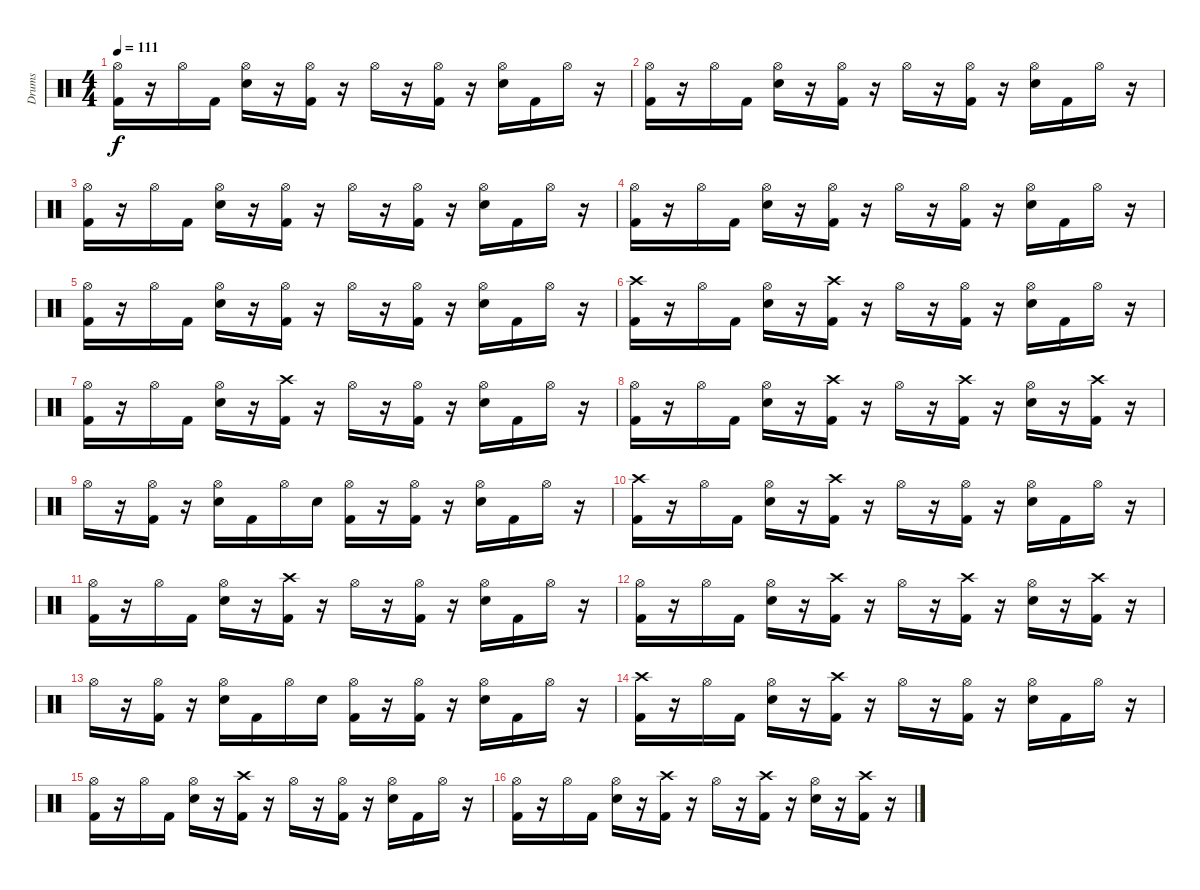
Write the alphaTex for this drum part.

\track ("Drums" "Drums") {instrument percussion}
\staff {score}
\articulation defaults
\ts (4 4)
\tempo 111
\clef neutral
\ks c
("Hi-Hat (open)" "Kick (hit) 2").16{dy f} r.16 "Hi-Hat (open)".16 "Kick (hit) 2".16 ("Hi-Hat (open)" "Snare (hit) 2").16 r.16 ("Hi-Hat (open)" "Kick (hit) 2").16 r.16 "Hi-Hat (open)".16 r.16 ("Hi-Hat (open)" "Kick (hit) 2").16 r.16 ("Hi-Hat (open)" "Snare (hit) 2").16 "Kick (hit) 2".16 "Hi-Hat (open)".16 r.16 |
("Hi-Hat (open)" "Kick (hit) 2").16 r.16 "Hi-Hat (open)".16 "Kick (hit) 2".16 ("Hi-Hat (open)" "Snare (hit) 2").16 r.16 ("Hi-Hat (open)" "Kick (hit) 2").16 r.16 "Hi-Hat (open)".16 r.16 ("Hi-Hat (open)" "Kick (hit) 2").16 r.16 ("Hi-Hat (open)" "Snare (hit) 2").16 "Kick (hit) 2".16 "Hi-Hat (open)".16 r.16 |
("Hi-Hat (open)" "Kick (hit) 2").16 r.16 "Hi-Hat (open)".16 "Kick (hit) 2".16 ("Hi-Hat (open)" "Snare (hit) 2").16 r.16 ("Hi-Hat (open)" "Kick (hit) 2").16 r.16 "Hi-Hat (open)".16 r.16 ("Hi-Hat (open)" "Kick (hit) 2").16 r.16 ("Hi-Hat (open)" "Snare (hit) 2").16 "Kick (hit) 2".16 "Hi-Hat (open)".16 r.16 |
("Hi-Hat (open)" "Kick (hit) 2").16 r.16 "Hi-Hat (open)".16 "Kick (hit) 2".16 ("Hi-Hat (open)" "Snare (hit) 2").16 r.16 ("Hi-Hat (open)" "Kick (hit) 2").16 r.16 "Hi-Hat (open)".16 r.16 ("Hi-Hat (open)" "Kick (hit) 2").16 r.16 ("Hi-Hat (open)" "Snare (hit) 2").16 "Kick (hit) 2".16 "Hi-Hat (open)".16 r.16 |
("Hi-Hat (open)" "Kick (hit) 2").16 r.16 "Hi-Hat (open)".16 "Kick (hit) 2".16 ("Hi-Hat (open)" "Snare (hit) 2").16 r.16 ("Hi-Hat (open)" "Kick (hit) 2").16 r.16 "Hi-Hat (open)".16 r.16 ("Hi-Hat (open)" "Kick (hit) 2").16 r.16 ("Hi-Hat (open)" "Snare (hit) 2").16 "Kick (hit) 2".16 "Hi-Hat (open)".16 r.16 |
("Crash high (hit)" "Kick (hit) 2").16 r.16 "Hi-Hat (open)".16 "Kick (hit) 2".16 ("Hi-Hat (open)" "Snare (hit) 2").16 r.16 ("Crash high (hit)" "Kick (hit) 2").16 r.16 "Hi-Hat (open)".16 r.16 ("Hi-Hat (open)" "Kick (hit) 2").16 r.16 ("Hi-Hat (open)" "Snare (hit) 2").16 "Kick (hit) 2".16 "Hi-Hat (open)".16 r.16 |
("Hi-Hat (open)" "Kick (hit) 2").16 r.16 "Hi-Hat (open)".16 "Kick (hit) 2".16 ("Hi-Hat (open)" "Snare (hit) 2").16 r.16 ("Crash high (hit)" "Kick (hit) 2").16 r.16 "Hi-Hat (open)".16 r.16 ("Hi-Hat (open)" "Kick (hit) 2").16 r.16 ("Hi-Hat (open)" "Snare (hit) 2").16 "Kick (hit) 2".16 "Hi-Hat (open)".16 r.16 |
("Hi-Hat (open)" "Kick (hit) 2").16 r.16 "Hi-Hat (open)".16 "Kick (hit) 2".16 ("Hi-Hat (open)" "Snare (hit) 2").16 r.16 ("Crash high (hit)" "Kick (hit) 2").16 r.16 "Hi-Hat (open)".16 r.16 ("Crash high (hit)" "Kick (hit) 2").16 r.16 ("Hi-Hat (open)" "Snare (hit) 2").16 r.16 ("Crash high (hit)" "Kick (hit) 2").16 r.16 |
"Hi-Hat (open)".16 r.16 ("Hi-Hat (open)" "Kick (hit) 2").16 r.16 ("Hi-Hat (open)" "Snare (hit) 2").16 "Kick (hit) 2".16 "Hi-Hat (open)".16 "Snare (hit) 2".16 ("Hi-Hat (open)" "Kick (hit) 2").16 r.16 ("Hi-Hat (open)" "Kick (hit) 2").16 r.16 ("Hi-Hat (open)" "Snare (hit) 2").16 "Kick (hit) 2".16 "Hi-Hat (open)".16 r.16 |
("Crash high (hit)" "Kick (hit) 2").16 r.16 "Hi-Hat (open)".16 "Kick (hit) 2".16 ("Hi-Hat (open)" "Snare (hit) 2").16 r.16 ("Crash high (hit)" "Kick (hit) 2").16 r.16 "Hi-Hat (open)".16 r.16 ("Hi-Hat (open)" "Kick (hit) 2").16 r.16 ("Hi-Hat (open)" "Snare (hit) 2").16 "Kick (hit) 2".16 "Hi-Hat (open)".16 r.16 |
("Hi-Hat (open)" "Kick (hit) 2").16 r.16 "Hi-Hat (open)".16 "Kick (hit) 2".16 ("Hi-Hat (open)" "Snare (hit) 2").16 r.16 ("Crash high (hit)" "Kick (hit) 2").16 r.16 "Hi-Hat (open)".16 r.16 ("Hi-Hat (open)" "Kick (hit) 2").16 r.16 ("Hi-Hat (open)" "Snare (hit) 2").16 "Kick (hit) 2".16 "Hi-Hat (open)".16 r.16 |
("Hi-Hat (open)" "Kick (hit) 2").16 r.16 "Hi-Hat (open)".16 "Kick (hit) 2".16 ("Hi-Hat (open)" "Snare (hit) 2").16 r.16 ("Crash high (hit)" "Kick (hit) 2").16 r.16 "Hi-Hat (open)".16 r.16 ("Crash high (hit)" "Kick (hit) 2").16 r.16 ("Hi-Hat (open)" "Snare (hit) 2").16 r.16 ("Crash high (hit)" "Kick (hit) 2").16 r.16 |
"Hi-Hat (open)".16 r.16 ("Hi-Hat (open)" "Kick (hit) 2").16 r.16 ("Hi-Hat (open)" "Snare (hit) 2").16 "Kick (hit) 2".16 "Hi-Hat (open)".16 "Snare (hit) 2".16 ("Hi-Hat (open)" "Kick (hit) 2").16 r.16 ("Hi-Hat (open)" "Kick (hit) 2").16 r.16 ("Hi-Hat (open)" "Snare (hit) 2").16 "Kick (hit) 2".16 "Hi-Hat (open)".16 r.16 |
("Crash high (hit)" "Kick (hit) 2").16 r.16 "Hi-Hat (open)".16 "Kick (hit) 2".16 ("Hi-Hat (open)" "Snare (hit) 2").16 r.16 ("Crash high (hit)" "Kick (hit) 2").16 r.16 "Hi-Hat (open)".16 r.16 ("Hi-Hat (open)" "Kick (hit) 2").16 r.16 ("Hi-Hat (open)" "Snare (hit) 2").16 "Kick (hit) 2".16 "Hi-Hat (open)".16 r.16 |
("Hi-Hat (open)" "Kick (hit) 2").16 r.16 "Hi-Hat (open)".16 "Kick (hit) 2".16 ("Hi-Hat (open)" "Snare (hit) 2").16 r.16 ("Crash high (hit)" "Kick (hit) 2").16 r.16 "Hi-Hat (open)".16 r.16 ("Hi-Hat (open)" "Kick (hit) 2").16 r.16 ("Hi-Hat (open)" "Snare (hit) 2").16 "Kick (hit) 2".16 "Hi-Hat (open)".16 r.16 |
("Hi-Hat (open)" "Kick (hit) 2").16 r.16 "Hi-Hat (open)".16 "Kick (hit) 2".16 ("Hi-Hat (open)" "Snare (hit) 2").16 r.16 ("Crash high (hit)" "Kick (hit) 2").16 r.16 "Hi-Hat (open)".16 r.16 ("Crash high (hit)" "Kick (hit) 2").16 r.16 ("Hi-Hat (open)" "Snare (hit) 2").16 r.16 ("Crash high (hit)" "Kick (hit) 2").16 r.16
